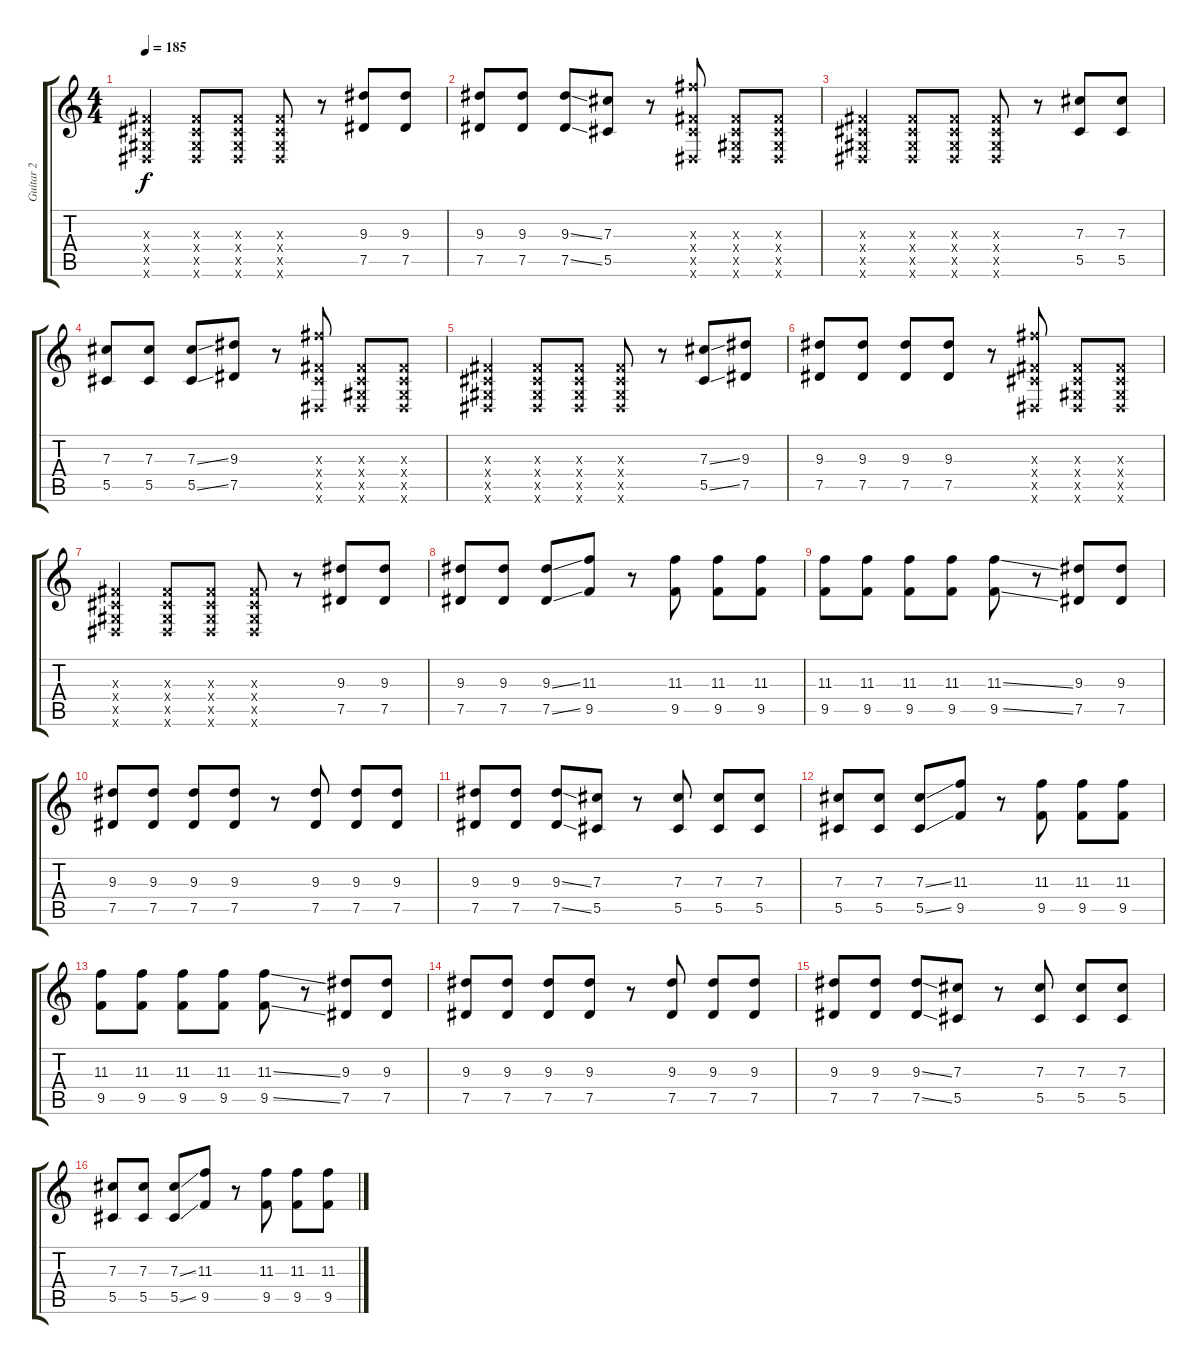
\track ("Guitar 2" "Guitar 2") {instrument distortionguitar}
\staff {score tabs}
\tuning (Eb4 Bb3 Gb3 Db3 Ab2 Eb2) {hide}
\ts (4 4)
\tempo 185
\clef g2
\ks c
(0.3{x} 0.4{x} 0.5{x} 0.6{x}).4{dy f} (0.3{x} 0.4{x} 0.5{x} 0.6{x}).8 (0.3{x} 0.4{x} 0.5{x} 0.6{x}).8 (0.3{x} 0.4{x} 0.5{x} 0.6{x}).8 r.8 (9.3 7.5).8 (9.3 7.5).8 |
(9.3 7.5).8 (9.3 7.5).8 (9.3{ss} 7.5{ss}).8 (7.3 5.5).8 r.8 (12.3{x} 0.4{x} 10.5{x} 0.6{x}).8 (0.3{x} 0.4{x} 0.5{x} 0.6{x}).8 (0.3{x} 0.4{x} 0.5{x} 0.6{x}).8 |
(0.3{x} 0.4{x} 0.5{x} 0.6{x}).4 (0.3{x} 0.4{x} 0.5{x} 0.6{x}).8 (0.3{x} 0.4{x} 0.5{x} 0.6{x}).8 (0.3{x} 0.4{x} 0.5{x} 0.6{x}).8 r.8 (7.3 5.5).8 (7.3 5.5).8 |
(7.3 5.5).8 (7.3 5.5).8 (7.3{ss} 5.5{ss}).8 (9.3 7.5).8 r.8 (12.3{x} 0.4{x} 10.5{x} 0.6{x}).8 (0.3{x} 0.4{x} 0.5{x} 0.6{x}).8 (0.3{x} 0.4{x} 0.5{x} 0.6{x}).8 |
(0.3{x} 0.4{x} 0.5{x} 0.6{x}).4 (0.3{x} 0.4{x} 0.5{x} 0.6{x}).8 (0.3{x} 0.4{x} 0.5{x} 0.6{x}).8 (0.3{x} 0.4{x} 0.5{x} 0.6{x}).8 r.8 (7.3{ss} 5.5{ss}).8 (9.3 7.5).8 |
(9.3 7.5).8 (9.3 7.5).8 (9.3 7.5).8 (9.3 7.5).8 r.8 (12.3{x} 0.4{x} 10.5{x} 0.6{x}).8 (0.3{x} 0.4{x} 0.5{x} 0.6{x}).8 (0.3{x} 0.4{x} 0.5{x} 0.6{x}).8 |
(0.3{x} 0.4{x} 0.5{x} 0.6{x}).4 (0.3{x} 0.4{x} 0.5{x} 0.6{x}).8 (0.3{x} 0.4{x} 0.5{x} 0.6{x}).8 (0.3{x} 0.4{x} 0.5{x} 0.6{x}).8 r.8 (9.3 7.5).8 (9.3 7.5).8 |
(9.3 7.5).8 (9.3 7.5).8 (9.3{ss} 7.5{ss}).8 (11.3 9.5).8 r.8 (11.3 9.5).8 (11.3 9.5).8 (11.3 9.5).8 |
(11.3 9.5).8 (11.3 9.5).8 (11.3 9.5).8 (11.3 9.5).8 (11.3{ss} 9.5{ss}).8 r.8 (9.3 7.5).8 (9.3 7.5).8 |
(9.3 7.5).8 (9.3 7.5).8 (9.3 7.5).8 (9.3 7.5).8 r.8 (9.3 7.5).8 (9.3 7.5).8 (9.3 7.5).8 |
(9.3 7.5).8 (9.3 7.5).8 (9.3{ss} 7.5{ss}).8 (7.3 5.5).8 r.8 (7.3 5.5).8 (7.3 5.5).8 (7.3 5.5).8 |
(7.3 5.5).8 (7.3 5.5).8 (7.3{ss} 5.5{ss}).8 (11.3 9.5).8 r.8 (11.3 9.5).8 (11.3 9.5).8 (11.3 9.5).8 |
(11.3 9.5).8 (11.3 9.5).8 (11.3 9.5).8 (11.3 9.5).8 (11.3{ss} 9.5{ss}).8 r.8 (9.3 7.5).8 (9.3 7.5).8 |
(9.3 7.5).8 (9.3 7.5).8 (9.3 7.5).8 (9.3 7.5).8 r.8 (9.3 7.5).8 (9.3 7.5).8 (9.3 7.5).8 |
(9.3 7.5).8 (9.3 7.5).8 (9.3{ss} 7.5{ss}).8 (7.3 5.5).8 r.8 (7.3 5.5).8 (7.3 5.5).8 (7.3 5.5).8 |
(7.3 5.5).8 (7.3 5.5).8 (7.3{ss} 5.5{ss}).8 (11.3 9.5).8 r.8 (11.3 9.5).8 (11.3 9.5).8 (11.3 9.5).8
